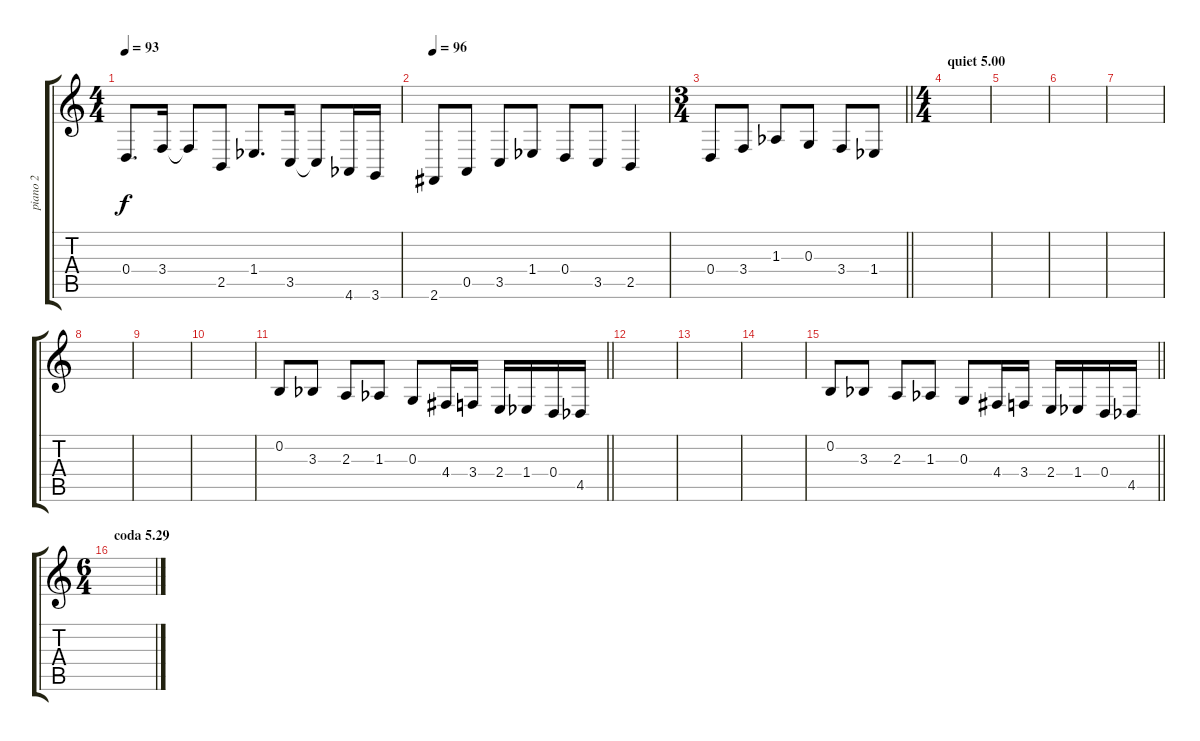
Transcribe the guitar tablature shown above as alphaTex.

\track ("piano 2" "piano 2") {instrument acousticgrandpiano}
\staff {score tabs}
\tuning (E4 B3 G3 D3 A2 E2) {hide}
\ts (4 4)
\tempo 93
\clef g2
\ks c
0.4.8{d dy f} 3.4.16 3.4{t}.8 2.5.8 1.4{acc b}.8{d} 3.5.16 3.5{t}.8 4.6{acc b}.16 3.6.16 |
\tempo 96
2.6.8 0.5.8 3.5.8 1.4{acc b}.8 0.4.8 3.5.8 2.5.4 |
\ts (3 4)
\barLineRight lightlight
0.4.8 3.4.8 1.3{acc b}.8 0.3.8 3.4.8 1.4{acc b}.8 |
\ts (4 4)
\section ("" "quiet 5.00")
|
|
|
|
|
|
|
\barLineRight lightlight
0.2.8 3.3{acc b}.8 2.3.8 1.3{acc b}.8 0.3.8 4.4.16 3.4.16 2.4.16 1.4{acc b}.16 0.4.16 4.5{acc b}.16 |
|
|
|
\barLineRight lightlight
0.2.8 3.3{acc b}.8 2.3.8 1.3{acc b}.8 0.3.8 4.4.16 3.4.16 2.4.16 1.4{acc b}.16 0.4.16 4.5{acc b}.16 |
\ts (6 4)
\section ("" "coda 5.29")
